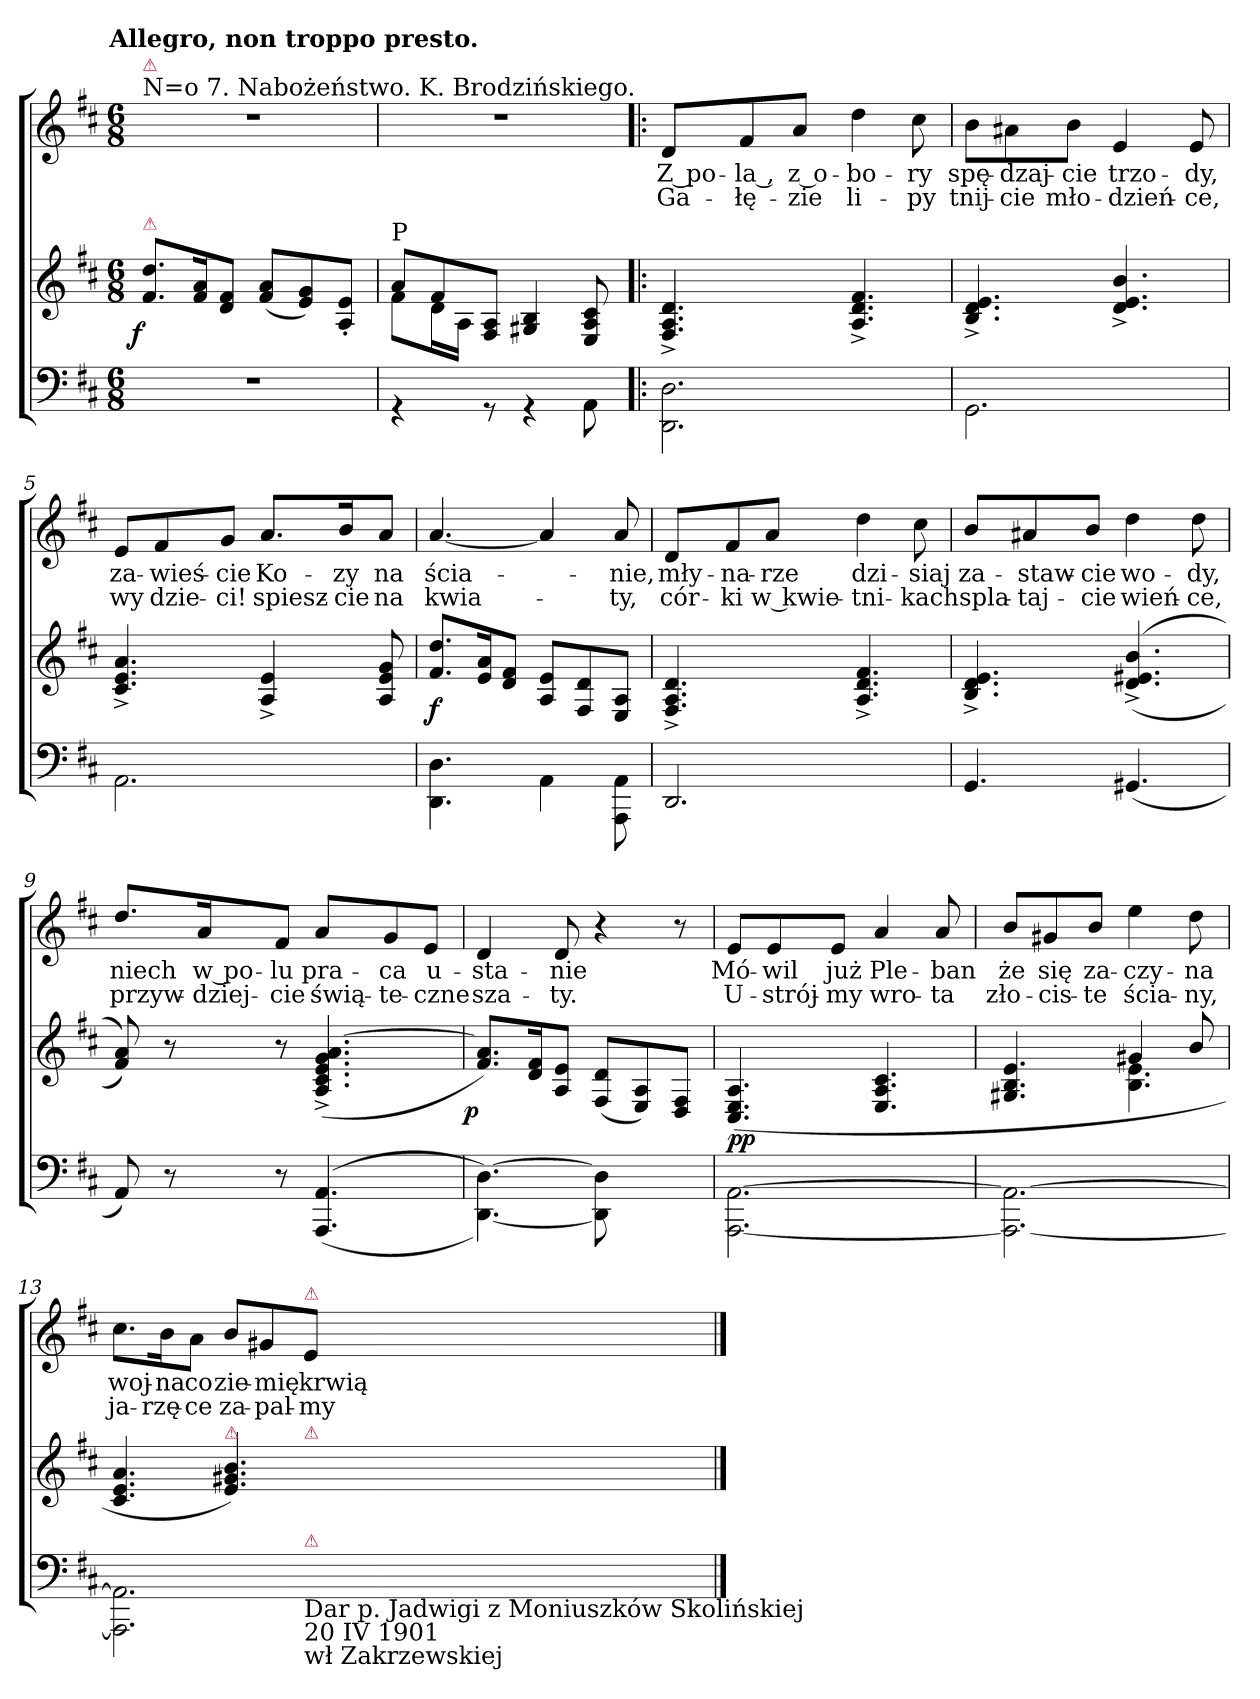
**kern	**kern	**dynam	**kern	**text	**text
*part2	*part2	*part2	*part1	*part1	*part1
*staff3	*staff2	*staff2/3	*staff1	*staff1	*staff1
*clefF4	*clefG2	*	*clefG2	*	*
*k[f#c#]	*k[f#c#]	*	*k[f#c#]	*	*
!!LO:TX:omd:t=Allegro, non troppo presto.
*M6/8	*M6/8	*	*M6/8	*	*
=1	=1	=1	=1	=1	=1
!	!	!	!LO:TX:a:t=N=o 7. Nabożeństwo. K. Brodzińskiego.	!	!
!	!	!	!LO:TX:a:color=crimson:t=⚠	!	!
!	!LO:TX:a:color=crimson:t=⚠	!	!	!	!
!	!	!LO:DY:rj	!	!	!
2.r	8.f#/ 8.dd/L	f.	2.r	.	.
.	16f#/ 16a/K	.	.	.	.
.	8d/ 8f#/J	.	.	.	.
.	(8f#/ 8a/L	.	.	.	.
.	8e/ 8g/)	.	.	.	.
.	8A'/ 8e'/J	.	.	.	.
=2	=2	=2	=2	=2	=2
*	*^	*	*	*	*
!	!LO:TX:a:t=P	!	!	!	!	!
4rGG	8a/L	8f#\L	.	2.r	.	.
.	8f#/	16d\L	.	.	.	.
.	.	16A/JJ	.	.	.	.
8rGG	8F#/ 8A/J	8ryy	.	.	.	.
4rGG	4G#X/ 4B/	4ryy	.	.	.	.
8AA\	8E/ 8A/ 8c#/	8ryy	.	.	.	.
*	*v	*v	*	*	*	*
=3!|:	=3!|:	=3!|:	=3!|:	=3!|:	=3!|:
2.DD\ 2.D\	4.F#^>/ 4.A^>/ 4.d^>/	.	8d/L	Z po-	Ga-
.	.	.	8f#/	-la ,	-łę-
.	.	.	8a/J	z o-	-zie
.	4.A^/ 4.d^/ 4.f#^/	.	4dd\	-bo-	li-
.	.	.	8cc#\	-ry	-py
=4	=4	=4	=4	=4	=4
2.GG\	4.B^/ 4.d^/ 4.e^/	.	8b\L	spę-	tnij-
.	.	.	8a#X\	-dzaj-	-cie
.	.	.	8b\J	-cie	mło-
.	4.d^/ 4.e^/ 4.b^/	.	4e/	trzo-	-dzień-
.	.	.	8e/	-dy,	-ce,
=5	=5	=5	=5	=5	=5
2.AA\	4.c#^/ 4.e^/ 4.a^/	.	8e/L	za-	wy
.	.	.	8f#/	-wieś-	dzie-
.	.	.	8g/J	-cie	-ci!
.	4A^/ 4e^/	.	8.a/L	Ko-	spiesz-
.	.	.	16b/K	-zy	-cie
.	8A/ 8e/ 8g/	.	8a/J	na	na
=6	=6	=6	=6	=6	=6
4.DD\ 4.D\	8.f#/ 8.dd/L	f.	[4.a/	ścia-	kwia-
.	16e/ 16a/K	.	.	.	.
.	8d/ 8f#/J	.	.	.	.
4AA\	8A/ 8e/L	.	4a/]	.	.
.	8F#/ 8d/	.	.	.	.
8AAA\ 8AA\	8E/ 8A/J	.	8a/	-nie,	-ty,
=7	=7	=7	=7	=7	=7
2.DD/	4.F#^/ 4.A^/ 4.d^/	.	8d/L	mły-	cór-
.	.	.	8f#/	-na-	-ki
.	.	.	8a/J	-rze	w kwie-
.	4.A^/ 4.d^/ 4.f#^/	.	4dd\	dzi-	-tni-
.	.	.	8cc#\	-siaj	-kach
=8	=8	=8	=8	=8	=8
4.GG/	4.B^/ 4.d^/ 4.e^/	.	8b/L	za-	spla-
.	.	.	8a#X/	-staw-	-taj-
.	.	.	8b/J	-cie	-cie
(4.GG#X/	(<(>4.d^/ 4.e#X^/ 4.b^/	.	4dd\	wo-	wień-
.	.	.	8dd\	-dy,	-ce,
=9	=9	=9	=9	=9	=9
8AA/)	8f#/ 8a/))	.	8.dd/L	niech	przyw-
8r	8r	.	.	.	.
.	.	.	16a/K	w po-	-dziej-
8r	8r	.	8f#/J	-lu	-cie
(<(>4.AAA/ 4.AA/	(4.A^/ 4.c#^/ 4.e^/ 4.g^/ [4.a^/	.	8a/L	pra-	świą-
.	.	.	8g/	-ca	-te-
.	.	.	8e/J	u-	-czne
=10	=10	=10	=10	=10	=10
!	!	!LO:DY:rj	!	!	!
[4.DD\ [4.D\))	8.f#/ 8.a]/L)	p.	4d/	-sta-	sza-
.	16d/ 16f#/K	.	.	.	.
.	8A/ 8e/J	.	8d/	-nie	-ty.
8DD]\ 8D]\	(<8F#/ 8d/L	.	4r	.	.
8ryy	8E/ 8A/)	.	.	.	.
8ryy	8D/ 8F#/J	.	8r	.	.
=11	=11	=11	=11	=11	=11
[2.AAA\ [<2.AA\	(4.C#/ 4.E/ 4.A/	pp.	8e/L	Mó-	U-
.	.	.	8e/	-wil	-strój-
.	.	.	8e/J	już	-my
.	4.E/ 4.A/ 4.c#/	.	4a/	Ple-	wro-
.	.	.	8a/	-ban	-ta
=12	=12	=12	=12	=12	=12
*	*^	*	*	*	*
2.AAA_\ 2.AA_\	4.G#X/ 4.B/ 4.e/	4.rGGyy	.	8b/L	że	zło-
.	.	.	.	8g#X/	się	-cis-
.	.	.	.	8b/J	za-	-te
.	4g#X/	4.B\ 4.e\	.	4ee\	-czy-	ścia-
.	8b/	.	.	8dd\	-na	-ny,
=13	=13	=13	=13	=13	=13	=13
!LO:TX:a:color=crimson:t=⚠	!	!	!	!	!	!
*^	*	*	*	*	*	*
2.AAA]\ 2.AA]\	2ryy	4.c#/ 4.e/ 4.a/	2ryy	.	8.cc#\L	woj-	ja-
.	.	.	.	.	16b\K	-na	-rzę-
.	.	.	.	.	8a\J	co	-ce
!	!	!LO:TX:a:color=crimson:t=⚠	!	!	!	!	!
.	.	4.e/ 4.g#X/ 4.b/)	.	.	8b/L	zie-	za-
.	8ryy	.	8ryy	.	8g#X/	-mię	-pal-
!	!	!	!	!	!LO:TX:a:color=crimson:t=⚠	!	!
!	!	!	!LO:TX:a:color=crimson:t=⚠	!	!	!	!
!	!LO:TX:b:t=Dar p. Jadwigi z Moniuszków Skolińskiej\n20 IV 1901\nwł Zakrzewskiej	!	!	!	!	!	!
!	!LO:TX:a:color=crimson:t=⚠	!	!	!	!	!	!
.	8ryy	.	8ryy	.	8e/J	krwią	-my
*v	*v	*	*	*	*	*	*
*	*v	*v	*	*	*	*
==	==	==	==	==	==
*-	*-	*-	*-	*-	*-
